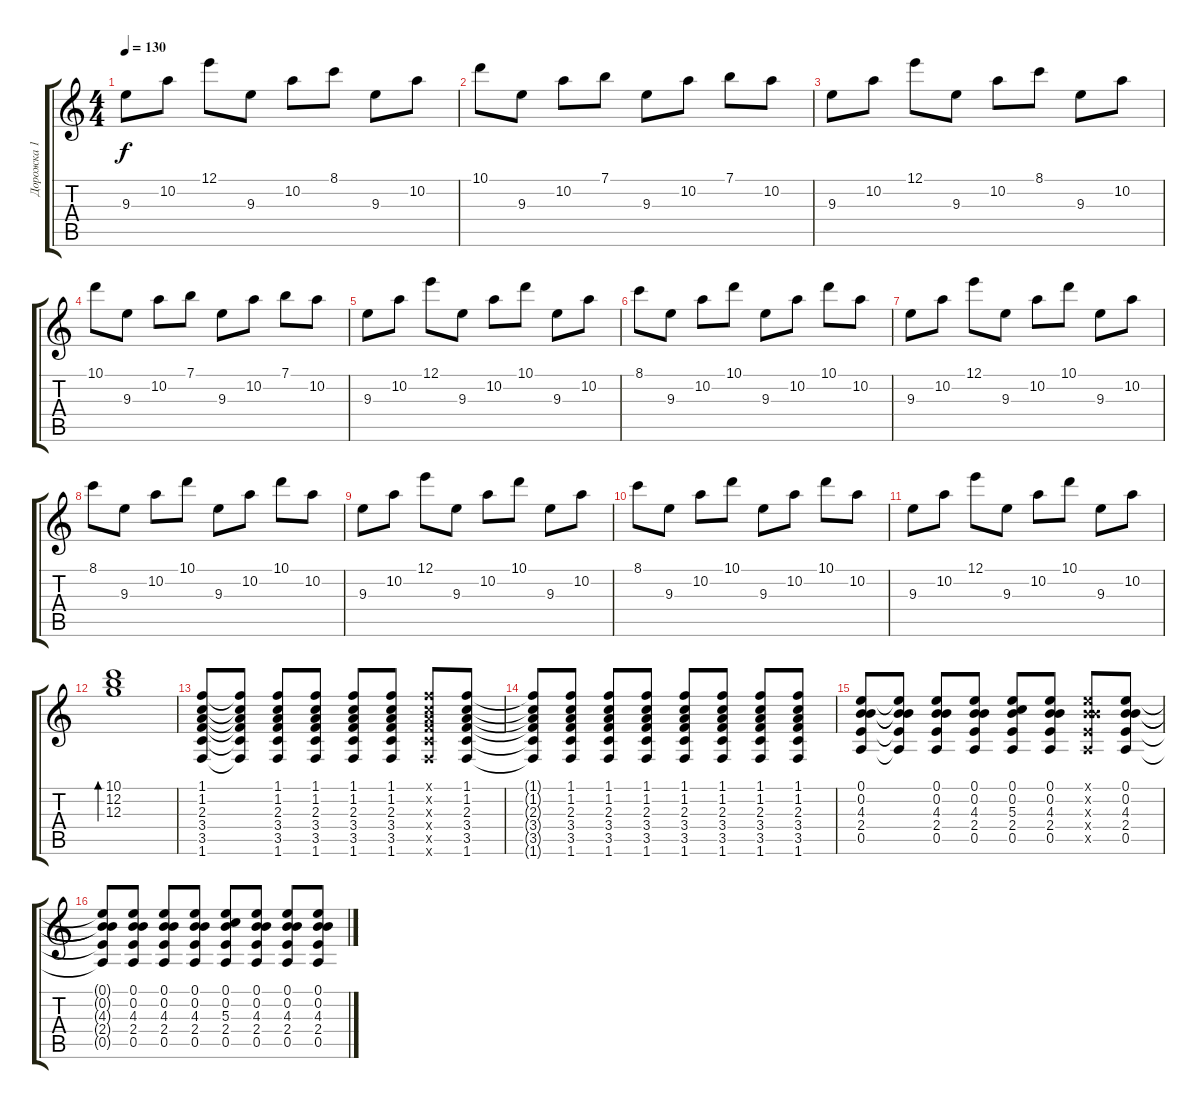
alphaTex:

\track ("Дорожка 1" "Дорожка 1") {instrument acousticguitarsteel}
\staff {score tabs}
\tuning (E4 B3 G3 D3 A2 E2) {hide}
\ts (4 4)
\tempo 130
\clef g2
\ks c
9.3.8{dy f} 10.2.8 12.1.8 9.3.8 10.2.8 8.1.8 9.3.8 10.2.8 |
10.1.8 9.3.8 10.2.8 7.1.8 9.3.8 10.2.8 7.1.8 10.2.8 |
9.3.8 10.2.8 12.1.8 9.3.8 10.2.8 8.1.8 9.3.8 10.2.8 |
10.1.8 9.3.8 10.2.8 7.1.8 9.3.8 10.2.8 7.1.8 10.2.8 |
9.3.8 10.2.8 12.1.8 9.3.8 10.2.8 10.1.8 9.3.8 10.2.8 |
8.1.8 9.3.8 10.2.8 10.1.8 9.3.8 10.2.8 10.1.8 10.2.8 |
9.3.8 10.2.8 12.1.8 9.3.8 10.2.8 10.1.8 9.3.8 10.2.8 |
8.1.8 9.3.8 10.2.8 10.1.8 9.3.8 10.2.8 10.1.8 10.2.8 |
9.3.8 10.2.8 12.1.8 9.3.8 10.2.8 10.1.8 9.3.8 10.2.8 |
8.1.8 9.3.8 10.2.8 10.1.8 9.3.8 10.2.8 10.1.8 10.2.8 |
9.3.8 10.2.8 12.1.8 9.3.8 10.2.8 10.1.8 9.3.8 10.2.8 |
(10.1 12.2 12.3).1{bd 480} |
(1.1 1.2 2.3 3.4 3.5 1.6).8 (1.1{t} 1.2{t} 2.3{t} 3.4{t} 3.5{t} 1.6{t}).8 (1.1 1.2 2.3 3.4 3.5 1.6).8 (1.1 1.2 2.3 3.4 3.5 1.6).8 (1.1 1.2 2.3 3.4 3.5 1.6).8 (1.1 1.2 2.3 3.4 3.5 1.6).8 (1.1{x} 1.2{x} 2.3{x} 3.4{x} 3.5{x} 1.6{x}).8 (1.1 1.2 2.3 3.4 3.5 1.6).8 |
(1.1{t} 1.2{t} 2.3{t} 3.4{t} 3.5{t} 1.6{t}).8 (1.1 1.2 2.3 3.4 3.5 1.6).8 (1.1 1.2 2.3 3.4 3.5 1.6).8 (1.1 1.2 2.3 3.4 3.5 1.6).8 (1.1 1.2 2.3 3.4 3.5 1.6).8 (1.1 1.2 2.3 3.4 3.5 1.6).8 (1.1 1.2 2.3 3.4 3.5 1.6).8 (1.1 1.2 2.3 3.4 3.5 1.6).8 |
(0.1 0.2 4.3 2.4 0.5).8 (0.1{t} 0.2{t} 4.3{t} 2.4{t} 0.5{t}).8 (0.1 0.2 4.3 2.4 0.5).8 (0.1 0.2 4.3 2.4 0.5).8 (0.1 0.2 5.3 2.4 0.5).8 (0.1 0.2 4.3 2.4 0.5).8 (0.1{x} 0.2{x} 4.3{x} 2.4{x} 0.5{x}).8 (0.1 0.2 4.3 2.4 0.5).8 |
(0.1{t} 0.2{t} 4.3{t} 2.4{t} 0.5{t}).8 (0.1 0.2 4.3 2.4 0.5).8 (0.1 0.2 4.3 2.4 0.5).8 (0.1 0.2 4.3 2.4 0.5).8 (0.1 0.2 5.3 2.4 0.5).8 (0.1 0.2 4.3 2.4 0.5).8 (0.1 0.2 4.3 2.4 0.5).8 (0.1 0.2 4.3 2.4 0.5).8
